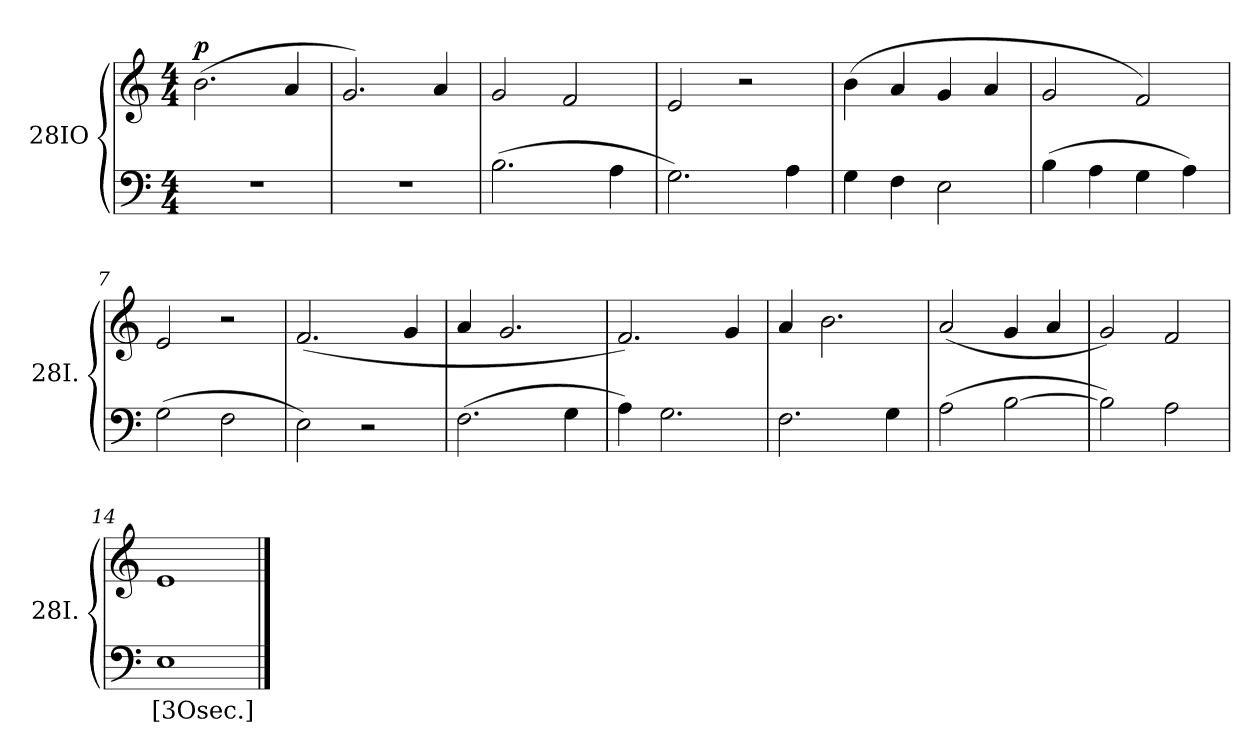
**kern	**text	**kern	**dynam
*part2	*part2	*part1	*part1
*staff2	*staff2	*staff1	*staff1
*I"28IO	*	*I"28IO	*
*I'28I.	*	*I'28I.	*
*clefF4	*	*clefG2	*
*M4/4	*	*M4/4	*
*MM112	*	*MM112	*
=1	=1	=1	=1
!	!	!	!LO:DY:a
1r	.	(2.b\	p
.	.	4a/	.
=2	=2	=2	=2
1r	.	2.g/)	.
.	.	4a/	.
=3	=3	=3	=3
(2.B\	.	2g/	.
.	.	2f/	.
4A\	.	.	.
=4	=4	=4	=4
2.G\)	.	2e/	.
.	.	2r	.
4A\	.	.	.
=5	=5	=5	=5
4G\	.	(4b\	.
4F\	.	4a/	.
2E\	.	4g/	.
.	.	4a/	.
=6	=6	=6	=6
(4B\	.	2g/	.
4A\	.	.	.
4G\	.	2f/)	.
4A\)	.	.	.
!!LO:LB:g=z
=7	=7	=7	=7
(2G\	.	2e/	.
2F\	.	2r	.
=8	=8	=8	=8
2E\)	.	(2.f/	.
2r	.	.	.
.	.	4g/	.
=9	=9	=9	=9
(2.F\	.	4a/	.
.	.	2.g/	.
4G\	.	.	.
=10	=10	=10	=10
4A\)	.	2.f/)	.
2.G\	.	.	.
.	.	4g/	.
=11	=11	=11	=11
2.F\	.	4a/	.
.	.	2.b\	.
4G\	.	.	.
=12	=12	=12	=12
(2A\	.	(2a/	.
[2B\	.	4g/	.
.	.	4a/	.
=13	=13	=13	=13
2B\])	.	2g/)	.
2A\	.	2f/	.
=14	=14	=14	=14
1E/	[3Osec.]	1e/	.
==	==	==	==
*-	*-	*-	*-
